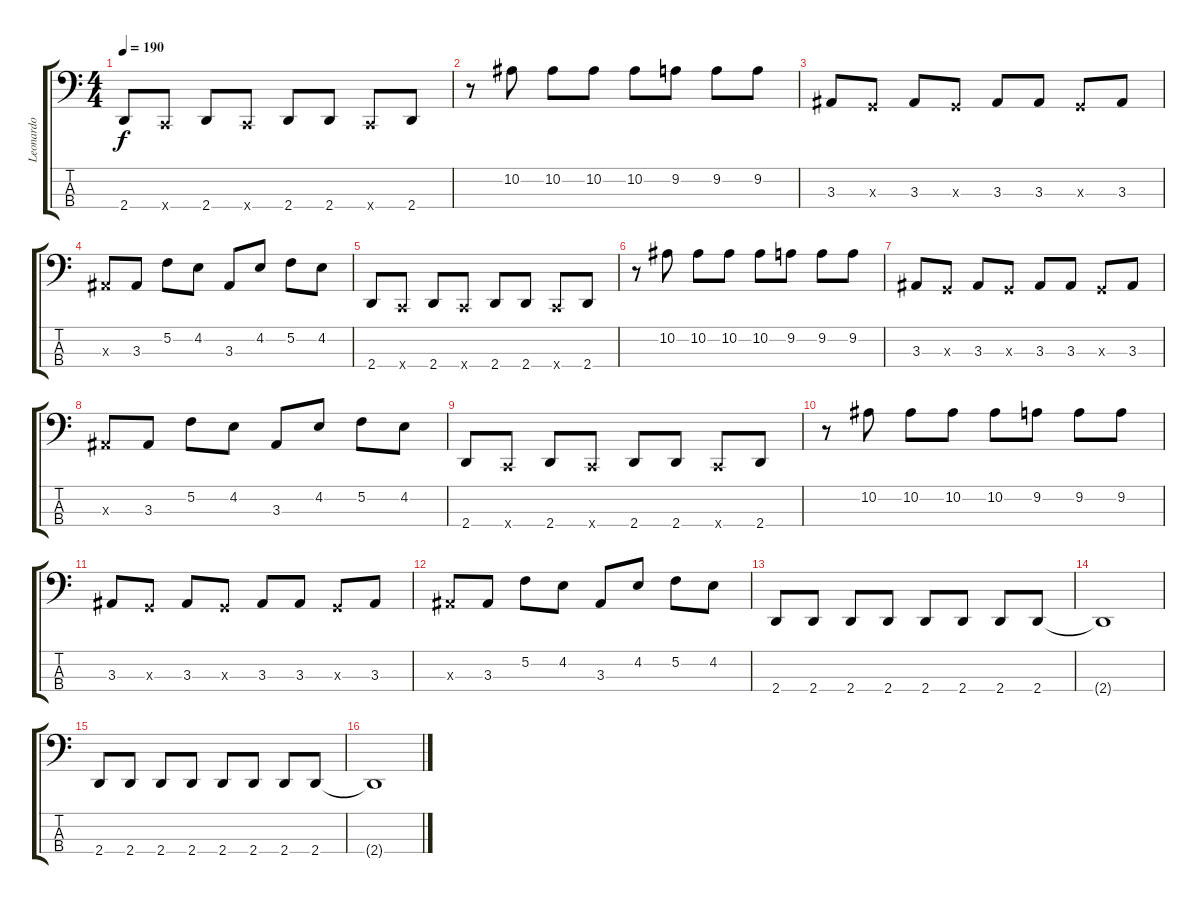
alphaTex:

\track ("Leonardo" "Leonardo") {instrument electricbasspick}
\staff {score tabs}
\tuning (F2 C2 G1 C1) {hide}
\ts (4 4)
\tempo 190
\clef f4
\ks c
2.4.8{dy f} 0.4{x}.8 2.4.8 0.4{x}.8 2.4.8 2.4.8 0.4{x}.8 2.4.8 |
r.8 10.2.8 10.2.8 10.2.8 10.2.8 9.2.8 9.2.8 9.2.8 |
3.3.8 0.3{x}.8 3.3.8 0.3{x}.8 3.3.8 3.3.8 0.3{x}.8 3.3.8 |
3.3{x}.8 3.3.8 5.2.8 4.2.8 3.3.8 4.2.8 5.2.8 4.2.8 |
2.4.8 0.4{x}.8 2.4.8 0.4{x}.8 2.4.8 2.4.8 0.4{x}.8 2.4.8 |
r.8 10.2.8 10.2.8 10.2.8 10.2.8 9.2.8 9.2.8 9.2.8 |
3.3.8 0.3{x}.8 3.3.8 0.3{x}.8 3.3.8 3.3.8 0.3{x}.8 3.3.8 |
3.3{x}.8 3.3.8 5.2.8 4.2.8 3.3.8 4.2.8 5.2.8 4.2.8 |
2.4.8 0.4{x}.8 2.4.8 0.4{x}.8 2.4.8 2.4.8 0.4{x}.8 2.4.8 |
r.8 10.2.8 10.2.8 10.2.8 10.2.8 9.2.8 9.2.8 9.2.8 |
3.3.8 0.3{x}.8 3.3.8 0.3{x}.8 3.3.8 3.3.8 0.3{x}.8 3.3.8 |
3.3{x}.8 3.3.8 5.2.8 4.2.8 3.3.8 4.2.8 5.2.8 4.2.8 |
2.4.8 2.4.8 2.4.8 2.4.8 2.4.8 2.4.8 2.4.8 2.4.8 |
2.4{t}.1 |
2.4.8 2.4.8 2.4.8 2.4.8 2.4.8 2.4.8 2.4.8 2.4.8 |
2.4{t}.1
